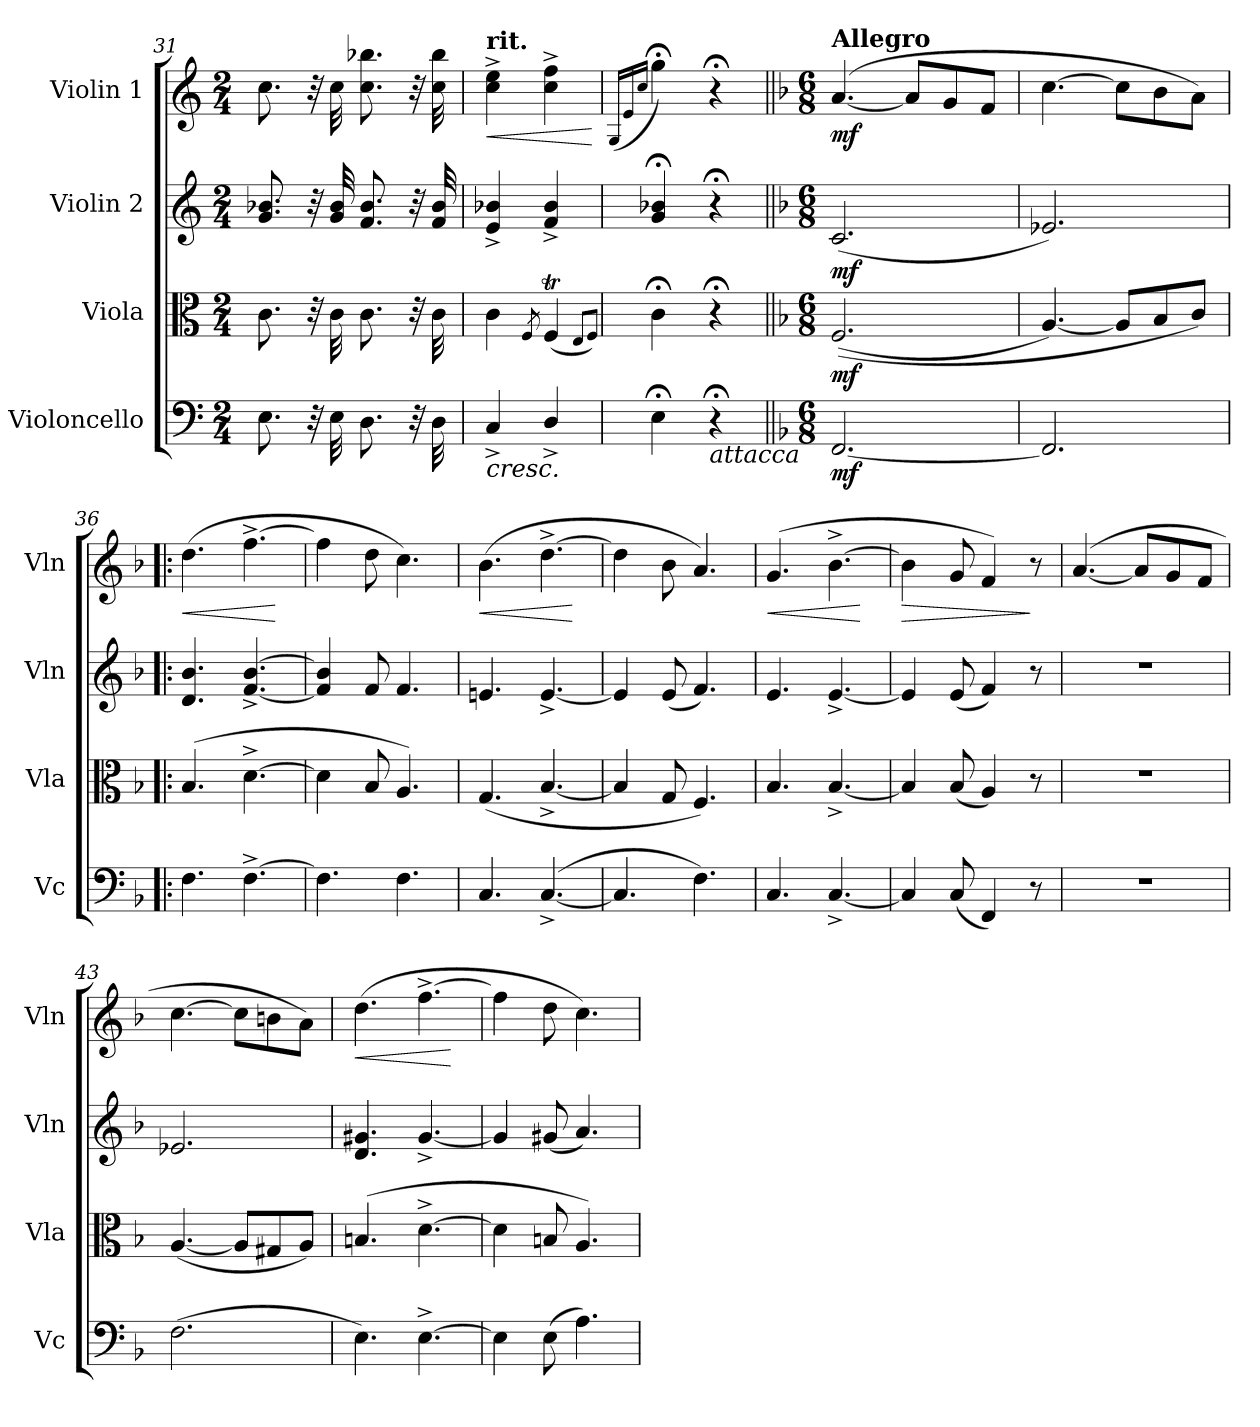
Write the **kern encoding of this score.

**kern	**dynam	**kern	**dynam	**kern	**dynam	**kern	**dynam
*part4	*part4	*part3	*part3	*part2	*part2	*part1	*part1
*staff4	*staff4	*staff3	*staff3	*staff2	*staff2	*staff1	*staff1
*I"Violoncello	*	*I"Viola	*	*I"Violin 2	*	*I"Violin 1	*
*I'Vc	*	*I'Vla	*	*I'Vln	*	*I'Vln	*
*clefF4	*	*clefC3	*	*clefG2	*	*clefG2	*
*k[]	*	*k[]	*	*k[]	*	*k[]	*
*M2/4	*	*M2/4	*	*M2/4	*	*M2/4	*
=31	=31	=31	=31	=31	=31	=31	=31
8.E\	.	8.c\	.	8.g/ 8.b-X/	.	8.cc\	.
32r	.	32r	.	32r	.	32r	.
32E\	.	32c\	.	32g/ 32b-/	.	32cc\	.
8.D\	.	8.c\	.	8.f/ 8.b-/	.	8.cc\ 8.bb-X\	.
32r	.	32r	.	32r	.	32r	.
32D\	.	32c\	.	32f/ 32b-/	.	32cc\ 32bb-\	.
!!LO:PB:g=z
=32	=32	=32	=32	=32	=32	=32	=32
!	!	!	!	!	!	!LO:TX:a:B:t=rit.	!
!	!LO:HP:b	!	!	!	!	!	!LO:HP:b
4C^/	<	4c\	.	4e/^> 4b-X/^>	.	4cc\^ 4ee\^	<
.	.	8qF/	.	.	.	.	.
4D^/	.	(4FT/	.	4f/^> 4b-/^>	.	4cc\^ 4ff\^	.
.	.	8qE/L	.	.	.	.	.
.	.	8qF/J)	.	.	.	.	.
.	.	.	.	.	.	.	[
=33	=33	=33	=33	=33	=33	=33	=33
.	.	.	.	.	.	(16qG/LL	.
.	.	.	.	.	.	16qe/	.
.	.	.	.	.	.	16qcc/JJ	.
4E;<\	.	4c;<\	.	4g/;< 4b-X/;<	.	4gg;<\)	.
!LO:TX:b:i:t=attacca	!	!	!	!	!	!	!
4r;<	.	4r;<	.	4r;<	.	4r;<	.
=34||	=34||	=34||	=34||	=34||	=34||	=34||	=34||
*k[b-]	*	*k[b-]	*	*k[b-]	*	*k[b-]	*
*M6/8	*	*M6/8	*	*M6/8	*	*M6/8	*
*	*	*	*	*	*	*MM104	*
!	!	!	!	!	!	!LO:TX:a:B:t=Allegro	!
!	!LO:DY:b	!	!LO:DY:b	!	!LO:DY:b	!	!LO:DY:b
[2.FF/	mf	((<2.F/	mf	(2.c/	mf	([4.a/	mf
.	.	.	.	.	.	8a/L]	.
.	.	.	.	.	.	8g/	.
.	.	.	.	.	.	8f/J	.
=35	=35	=35	=35	=35	=35	=35	=35
2.FF/]	.	[4.A/)	.	2.e-X/)	.	[4.cc\	.
.	.	8A/L]	.	.	.	8cc\L]	.
.	.	8B-/	.	.	.	8b-\	.
.	.	8c/J)	.	.	.	8a\J)	.
=36!|:	=36!|:	=36!|:	=36!|:	=36!|:	=36!|:	=36!|:	=36!|:
!	!	!	!	!	!	!	!LO:HP:b
4.F\	.	(4.B-/	.	4.d/ 4.b-/	.	(4.dd\	<
[4.F^\	.	[4.d^\	.	[4.f/^> [4.b-/^>	.	[4.ff^\	.
.	.	.	.	.	.	.	[
=37	=37	=37	=37	=37	=37	=37	=37
4.F\]	.	4d\]	.	4f/] 4b-/]	.	4ff\]	.
.	.	8B-/	.	8f/	.	8dd\	.
4.F\	.	4.A/)	.	4.f/	.	4.cc\)	.
=38	=38	=38	=38	=38	=38	=38	=38
!	!	!	!	!	!	!	!LO:HP:b
4.C/	.	(<4.G/	.	4.en/	.	(4.b-\	<
(>[4.C^>/	.	[4.B-^>/	.	[4.e^>/	.	[4.dd^\	.
.	[	.	.	.	.	.	[
=39	=39	=39	=39	=39	=39	=39	=39
4.C/]	.	4B-/]	.	4e/]	.	4dd\]	.
.	.	8G/	.	(8e/	.	8b-\	.
4.F\)	.	4.F/)	.	4.f/)	.	4.a/)	.
=40	=40	=40	=40	=40	=40	=40	=40
!	!	!	!	!	!	!	!LO:HP:b
4.C/	.	4.B-/	.	4.e/	.	(4.g/	<
[4.C^>/	.	[4.B-^>/	.	[4.e^>/	.	[4.b-^\	.
.	.	.	.	.	.	.	[
=41	=41	=41	=41	=41	=41	=41	=41
!	!	!	!	!	!	!	!LO:HP:b
4C/]	.	4B-/]	.	4e/]	.	4b-\]	>
(8C/	.	(8B-/	.	(8e/	.	8g/	.
4FF/)	.	4A/)	.	4f/)	.	4f/)	.
8r	.	8r	.	8r	.	8r	]
=42	=42	=42	=42	=42	=42	=42	=42
2.r	.	2.r	.	2.r	.	([4.a/	.
.	.	.	.	.	.	8a/L]	.
.	.	.	.	.	.	8g/	.
.	.	.	.	.	.	8f/J	.
=43	=43	=43	=43	=43	=43	=43	=43
(2.F\	.	([4.A/	.	2.e-X/	.	[4.cc\	.
.	.	8A/L]	.	.	.	8cc\L]	.
.	.	8G#X/	.	.	.	8bn\	.
.	.	8A/J)	.	.	.	8a\J)	.
=44	=44	=44	=44	=44	=44	=44	=44
!	!	!	!	!	!	!	!LO:HP:b
4.E\)	.	(4.Bn/	.	4.d/ 4.g#X/	.	(4.dd\	<
[4.E^\	.	[4.d^\	.	[4.g#^/	.	[4.ff^\	.
.	.	.	.	.	.	.	[
!!LO:LB:g=z
=45	=45	=45	=45	=45	=45	=45	=45
4E\]	.	4d\]	.	4g#/]	.	4ff\]	.
(8E\	.	8Bn/	.	(8g#X/	.	8dd\	.
4.A\)	.	4.A/)	.	4.a/)	.	4.cc\)	.
=	=	=	=	=	=	=	=
*-	*-	*-	*-	*-	*-	*-	*-
